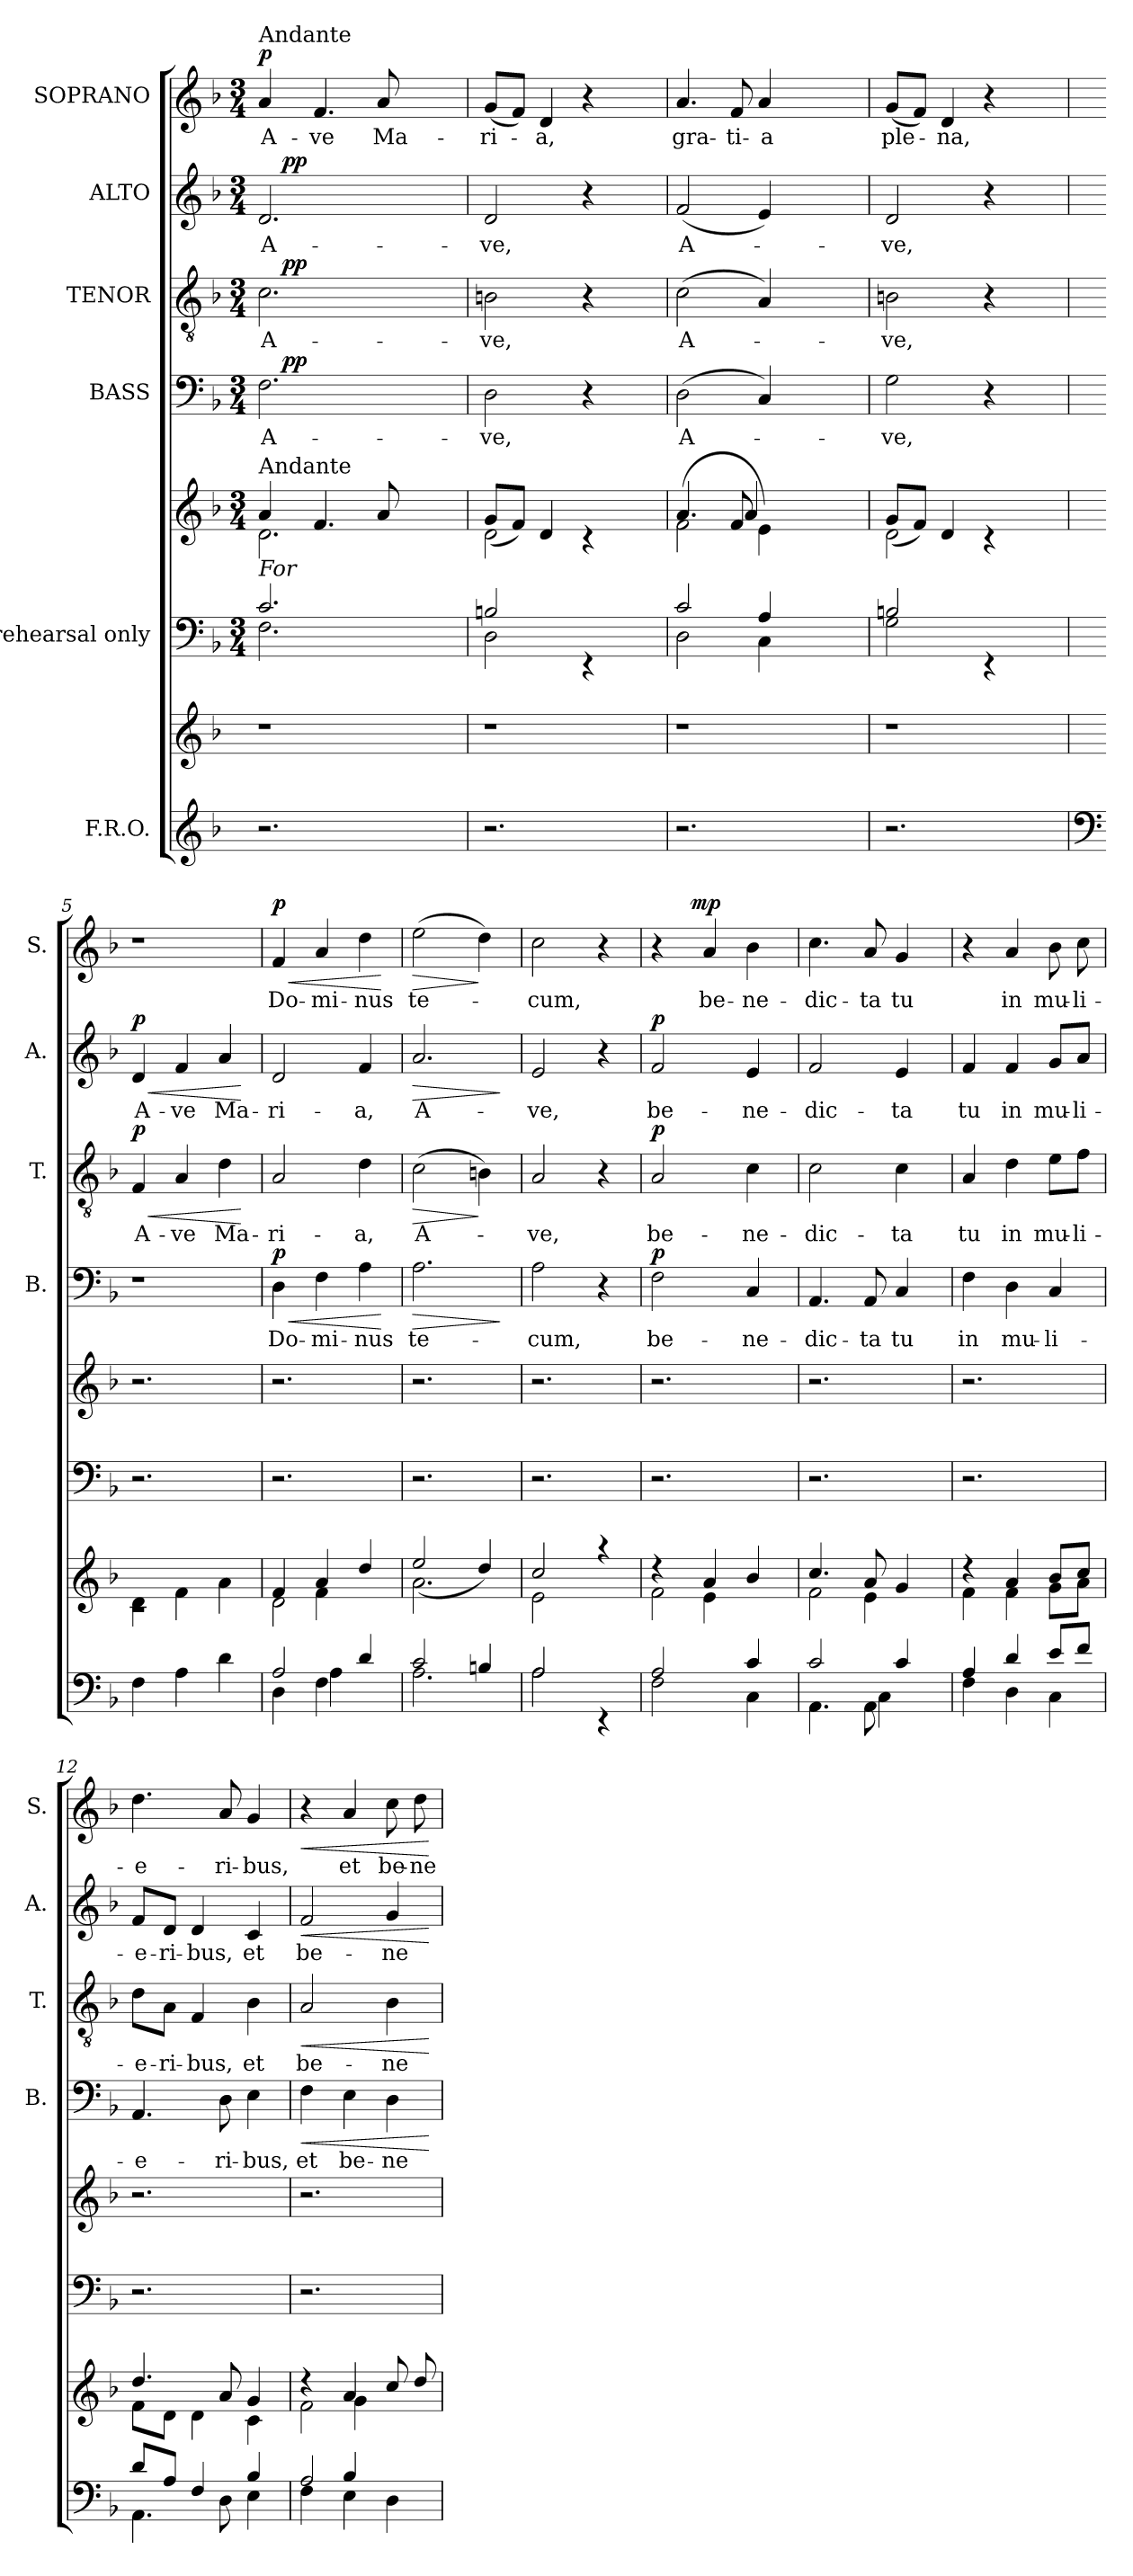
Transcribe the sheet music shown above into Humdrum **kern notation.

**kern	**kern	**kern	**kern	**kern	**text	**dynam	**kern	**text	**dynam	**kern	**text	**dynam	**kern	**text	**dynam
*part6	*part6	*part5	*part5	*part4	*part4	*part4	*part3	*part3	*part3	*part2	*part2	*part2	*part1	*part1	*part1
*staff8	*staff7	*staff6	*staff5	*staff4	*staff4	*staff4	*staff3	*staff3	*staff3	*staff2	*staff2	*staff2	*staff1	*staff1	*staff1
*I"F.R.O.	*	*I"rehearsal only	*	*I"BASS	*	*	*I"TENOR	*	*	*I"ALTO	*	*	*I"SOPRANO	*	*
*	*	*	*	*I'B.	*	*	*I'T.	*	*	*I'A.	*	*	*I'S.	*	*
*clefG2	*clefG2	*clefF4	*clefG2	*clefF4	*	*	*clefGv2	*	*	*clefG2	*	*	*clefG2	*	*
*k[b-]	*k[b-]	*k[b-]	*k[b-]	*k[b-]	*	*	*k[b-]	*	*	*k[b-]	*	*	*k[b-]	*	*
*F:	*F:	*F:	*F:	*F:	*	*	*F:	*	*	*F:	*	*	*F:	*	*
*	*	*M3/4	*M3/4	*M3/4	*	*	*M3/4	*	*	*M3/4	*	*	*M3/4	*	*
=1	=1	=1	=1	=1	=1	=1	=1	=1	=1	=1	=1	=1	=1	=1	=1
*	*	*^	*^	*	*	*	*	*	*	*	*	*	*	*	*
!	!	!	!	!	!	!	!	!	!	!	!	!	!	!	!LO:TX:a:t=Andante	!	!
!	!	!	!	!LO:TX:a:t=Andante	!	!	!	!	!	!	!	!	!	!	!	!	!
!	!	!	!	!LO:TX:b:i:t=For	!	!	!	!	!	!	!	!	!	!	!	!	!
!	!	!	!	!	!	!	!LO:LY:b	!	!	!LO:LY:b	!	!	!LO:LY:b	!	!	!LO:LY:b	!LO:DY:a
*	*	*	*	*	*	*^	*	*	*^	*	*	*^	*	*	*	*	*
2.r	1r	2.F\	2.c/	2.d\	4a/	2.F\	16.ryy	A-	.	2.c\	16.ryy	A-	.	2.d/	16.ryy	A-	.	4a/	A-	p
!	!	!	!	!	!	!	!	!	!LO:DY:a	!	!	!	!LO:DY:a	!	!	!	!LO:DY:a	!	!	!
.	.	.	.	.	.	.	2ryy	.	pp	.	2ryy	.	pp	.	2ryy	.	pp	.	.	.
!	!	!	!	!	!	!	!	!	!	!	!	!	!	!	!	!	!	!	!LO:LY:b	!
.	.	.	.	.	4.f/	.	.	.	.	.	.	.	.	.	.	.	.	4.f/	-ve	.
.	.	.	.	.	.	.	4ryy	.	.	.	4ryy	.	.	.	4ryy	.	.	.	.	.
!	!	!	!	!	!	!	!	!	!	!	!	!	!	!	!	!	!	!	!LO:LY:b	!
.	.	.	.	.	8a/	.	.	.	.	.	.	.	.	.	.	.	.	8a/	Ma-	.
4ryy	.	4ryy	4ryy	4ryy	4ryy	4ryy	.	.	.	4ryy	.	.	.	4ryy	.	.	.	4ryy	.	.
.	.	.	.	.	.	.	8ryy	.	.	.	8ryy	.	.	.	8ryy	.	.	.	.	.
.	.	.	.	.	.	.	32ryy	.	.	.	32ryy	.	.	.	32ryy	.	.	.	.	.
=2	=2	=2	=2	=2	=2	=2	=2	=2	=2	=2	=2	=2	=2	=2	=2	=2	=2	=2	=2	=2
!	!	!	!	!	!	!	!	!LO:LY:b	!	!	!	!LO:LY:b	!	!	!	!LO:LY:b	!	!	!LO:LY:b	!
*	*	*	*	*	*	*v	*v	*	*	*	*	*	*	*v	*v	*	*	*	*	*
*	*	*	*	*	*	*	*	*	*v	*v	*	*	*	*	*	*	*	*
2.r	1r	2D\	2Bn/	2d\	(>8g/L	2D\	-ve,	.	2Bn\	-ve,	.	2d/	-ve,	.	(<8g/L	-ri-	.
.	.	.	.	.	8f/J)	.	.	.	.	.	.	.	.	.	8f/J)	.	.
!	!	!	!	!	!	!	!	!	!	!	!	!	!	!	!	!LO:LY:b	!
.	.	.	.	.	4d/	.	.	.	.	.	.	.	.	.	4d/	-a,	.
.	.	4ryy	4rEE	4ryy	4rc	4r	.	.	4r	.	.	4r	.	.	4r	.	.
4ryy	.	4ryy	4ryy	4ryy	4ryy	4ryy	.	.	4ryy	.	.	4ryy	.	.	4ryy	.	.
=3	=3	=3	=3	=3	=3	=3	=3	=3	=3	=3	=3	=3	=3	=3	=3	=3	=3
*	*	*	*	*	*^	*	*	*	*	*	*	*	*	*	*	*	*
!	!	!	!	!	!	!	!	!LO:LY:b	!	!	!LO:LY:b	!	!	!LO:LY:b	!	!	!LO:LY:b	!
2.r	1r	2c/	2D\	(<2f\	4.a/	4.ryy	(>2D\	A-	.	(>2c\	A-	.	(<2f/	A-	.	4.a/	gra-	.
!	!	!	!	!	!	!	!	!	!	!	!	!	!	!	!	!	!LO:LY:b	!
.	.	.	.	.	8f/	4a/	.	.	.	.	.	.	.	.	.	8f/	-ti-	.
!	!	!	!	!	!	!	!	!	!	!	!	!	!	!	!	!	!LO:LY:b	!
.	.	4C\	4A/	4ryy	4e\)	.	4C/)	.	.	4A/)	.	.	4e/)	.	.	4a/	-a	.
.	.	.	.	.	.	4ryy	.	.	.	.	.	.	.	.	.	.	.	.
4ryy	.	4ryy	4ryy	4ryy	4ryy	.	4ryy	.	.	4ryy	.	.	4ryy	.	.	4ryy	.	.
.	.	.	.	.	.	8ryy	.	.	.	.	.	.	.	.	.	.	.	.
=4	=4	=4	=4	=4	=4	=4	=4	=4	=4	=4	=4	=4	=4	=4	=4	=4	=4	=4
!	!	!	!	!	!	!	!	!LO:LY:b	!	!	!LO:LY:b	!	!	!LO:LY:b	!	!	!LO:LY:b	!
*	*	*	*	*	*v	*v	*	*	*	*	*	*	*	*	*	*	*	*
2.r	1r	2G\	2Bn/	2d\	(>8g/L	2G\	-ve,	.	2Bn\	-ve,	.	2d/	-ve,	.	(<8g/L	ple-	.
.	.	.	.	.	8f/J)	.	.	.	.	.	.	.	.	.	8f/J)	.	.
!	!	!	!	!	!	!	!	!	!	!	!	!	!	!	!	!LO:LY:b	!
.	.	.	.	.	4d/	.	.	.	.	.	.	.	.	.	4d/	-na,	.
.	.	4ryy	4rEE	4ryy	4rc	4r	.	.	4r	.	.	4r	.	.	4r	.	.
4ryy	.	4ryy	4ryy	4ryy	4ryy	4ryy	.	.	4ryy	.	.	4ryy	.	.	4ryy	.	.
*	*	*v	*v	*	*	*	*	*	*	*	*	*	*	*	*	*	*
*	*	*	*v	*v	*	*	*	*	*	*	*	*	*	*	*	*
!!LO:PB:g=z
=5	=5	=5	=5	=5	=5	=5	=5	=5	=5	=5	=5	=5	=5	=5	=5
*clefF4	*	*	*	*	*	*	*	*	*	*	*	*	*	*	*
*	*^	*^	*^	*	*	*	*	*	*	*	*	*	*	*	*
!	!	!LO:N:vis=1	!	!	!	!	!LO:N:vis=1	!	!	!	!LO:LY:b	!LO:HP:b	!	!LO:LY:b	!LO:HP:b	!LO:N:vis=1	!	!
!	!	!	!	!	!	!	!	!	!	!	!	!LO:DY:n=1:a	!	!	!LO:DY:n=1:a	!	!	!
*	*	*	*v	*v	*	*	*	*	*	*	*	*	*	*	*	*	*	*
*	*	*	*	*v	*v	*	*	*	*	*	*	*	*	*	*	*	*
4F\	4d\	2.rc	2.r	2.r	2.r	.	.	4F/	A-	< p	4d/	A-	< p	2.r	.	.
!	!	!	!	!	!	!	!	!	!LO:LY:b	!	!	!LO:LY:b	!	!	!	!
4A\	4f\	.	.	.	.	.	.	4A/	-ve	.	4f/	-ve	.	.	.	.
!	!	!	!	!	!	!	!	!	!LO:LY:b	!	!	!LO:LY:b	!	!	!	!
4d\	4a\	.	.	.	.	.	.	4d\	Ma-	.	4a/	Ma-	.	.	.	.
*	*v	*v	*	*	*	*	*	*	*	*	*	*	*	*	*	*
.	.	.	.	.	.	.	.	.	[	.	.	[	.	.	.
=6	=6	=6	=6	=6	=6	=6	=6	=6	=6	=6	=6	=6	=6	=6	=6
*^	*^	*	*	*	*	*	*	*	*	*	*	*	*	*	*
*	*^	*	*^	*	*	*	*	*	*	*	*	*	*	*	*	*	*
!	!	!	!	!	!	!	!	!	!LO:LY:b	!LO:HP:b	!	!LO:LY:b	!	!	!LO:LY:b	!	!	!LO:LY:b	!LO:HP:b
!	!	!	!	!	!	!	!	!	!	!LO:DY:n=1:a	!	!	!	!	!	!	!	!	!LO:DY:n=1:a
2A/	4D\	4ryy	2d\	4f/	4ryy	2.r	2.r	4D\	Do-	< p	2A/	-ri-	.	2d/	-ri-	.	4f/	Do-	< p
!	!	!	!	!	!	!	!	!	!LO:LY:b	!	!	!	!	!	!	!	!	!LO:LY:b	!
.	4F\	4A\	.	4a/	4f\	.	.	4F\	-mi-	.	.	.	.	.	.	.	4a/	-mi-	.
!	!	!	!	!	!	!	!	!	!LO:LY:b	!	!	!LO:LY:b	!	!	!LO:LY:b	!	!	!LO:LY:b	!
4ryy	4d/	4ryy	4ryy	4dd/	4ryy	.	.	4A\	-nus	.	4d\	-a,	.	4f/	-a,	.	4dd\	-nus	.
*v	*v	*v	*	*	*	*	*	*	*	*	*	*	*	*	*	*	*	*	*
*	*v	*v	*v	*	*	*	*	*	*	*	*	*	*	*	*	*	*
.	.	.	.	.	.	[	.	.	.	.	.	.	.	.	[
=7	=7	=7	=7	=7	=7	=7	=7	=7	=7	=7	=7	=7	=7	=7	=7
*^	*^	*	*	*	*	*	*	*	*	*	*	*	*	*	*
!	!	!	!	!	!	!	!LO:LY:b	!LO:HP:b	!	!LO:LY:b	!LO:HP:b	!	!LO:LY:b	!LO:HP:b	!	!LO:LY:b	!LO:HP:b
2.A\	2c/	2.a\	(2ee/	2.r	2.r	2.A\	te-	>	(>2c\	A-	>	2.a/	A-	>	(>2ee\	te-	>
.	4Bn/	.	4dd/)	.	.	.	.	.	4Bn\)	.	]	.	.	.	4dd\)	.	]
*v	*v	*	*	*	*	*	*	*	*	*	*	*	*	*	*	*	*
*	*v	*v	*	*	*	*	*	*	*	*	*	*	*	*	*	*
.	.	.	.	.	.	]	.	.	.	.	.	]	.	.	.
=8	=8	=8	=8	=8	=8	=8	=8	=8	=8	=8	=8	=8	=8	=8	=8
*^	*^	*	*	*	*	*	*	*	*	*	*	*	*	*	*
!	!	!	!	!	!	!	!LO:LY:b	!	!	!LO:LY:b	!	!	!LO:LY:b	!	!	!LO:LY:b	!
2A/	2A\	2e\	2cc/	2.r	2.r	2A\	-cum,	.	2A/	-ve,	.	2e/	-ve,	.	2cc\	-cum,	.
4ryy	4rEE	4raa	4ryy	.	.	4r	.	.	4r	.	.	4r	.	.	4r	.	.
!!LO:LB:g=z
=9	=9	=9	=9	=9	=9	=9	=9	=9	=9	=9	=9	=9	=9	=9	=9	=9	=9
*	*	*	*^	*	*	*	*	*	*	*	*	*	*	*	*	*	*
!	!	!	!	!	!	!	!	!LO:LY:b	!LO:DY:a	!	!LO:LY:b	!LO:DY:a	!	!LO:LY:b	!LO:DY:a	!	!	!
*	*	*	*	*	*	*	*	*	*	*	*	*	*	*	*	*^	*	*
2A/	2F\	2f\	4rdd	4ryy	2.r	2.r	2F\	be-	p	2A/	be-	p	2f/	be-	p	4r	8..ryy	.	.
!	!	!	!	!	!	!	!	!	!	!	!	!	!	!	!	!	!	!	!LO:DY:a
.	.	.	.	.	.	.	.	.	.	.	.	.	.	.	.	.	2ryy	.	mp
!	!	!	!	!	!	!	!	!	!	!	!	!	!	!	!	!	!	!LO:LY:b	!
.	.	.	4a/	4e\	.	.	.	.	.	.	.	.	.	.	.	4a/	.	be-	.
!	!	!	!	!	!	!	!	!LO:LY:b	!	!	!LO:LY:b	!	!	!LO:LY:b	!	!	!	!LO:LY:b	!
4C\	4c/	4ryy	4b-/	4ryy	.	.	4C/	-ne-	.	4c\	-ne-	.	4e/	-ne-	.	4b-\	.	-ne-	.
.	.	.	.	.	.	.	.	.	.	.	.	.	.	.	.	.	32ryy	.	.
=10	=10	=10	=10	=10	=10	=10	=10	=10	=10	=10	=10	=10	=10	=10	=10	=10	=10	=10	=10
*	*^	*	*	*	*	*	*	*	*	*	*	*	*	*	*	*	*	*	*
!	!	!	!	!	!	!	!	!	!LO:LY:b	!	!	!LO:LY:b	!	!	!LO:LY:b	!	!	!	!LO:LY:b	!
*	*	*	*	*	*	*	*	*	*	*	*	*	*	*	*	*	*v	*v	*	*
2c/	4.AA\	4.ryy	2f\	4.cc/	4.ryy	2.r	2.r	4.AA/	-dic-	.	2c\	-dic-	.	2f/	-dic-	.	4.cc\	-dic-	.
!	!	!	!	!	!	!	!	!	!LO:LY:b	!	!	!	!	!	!	!	!	!LO:LY:b	!
.	8AA\	4C\	.	8a/	4e\	.	.	8AA/	-ta	.	.	.	.	.	.	.	8a/	-ta	.
!	!	!	!	!	!	!	!	!	!LO:LY:b	!	!	!LO:LY:b	!	!	!LO:LY:b	!	!	!LO:LY:b	!
4ryy	4c/	.	4ryy	4g/	.	.	.	4C/	tu	.	4c\	-ta	.	4e/	-ta	.	4g/	tu	.
.	.	8ryy	.	.	8ryy	.	.	.	.	.	.	.	.	.	.	.	.	.	.
=11	=11	=11	=11	=11	=11	=11	=11	=11	=11	=11	=11	=11	=11	=11	=11	=11	=11	=11	=11
!	!	!	!	!	!	!	!	!	!LO:LY:b	!	!	!LO:LY:b	!	!	!LO:LY:b	!	!	!	!
*	*v	*v	*	*	*	*	*	*	*	*	*	*	*	*	*	*	*	*	*
*	*	*	*v	*v	*	*	*	*	*	*	*	*	*	*	*	*	*	*
4A/	4F\	4rdd	4f\	2.r	2.r	4F\	in	.	4A/	tu	.	4f/	tu	.	4r	.	.
!	!	!	!	!	!	!	!LO:LY:b	!	!	!LO:LY:b	!	!	!LO:LY:b	!	!	!LO:LY:b	!
4d/	4D\	4a/	4f\	.	.	4D\	mu-	.	4d\	in	.	4f/	in	.	4a/	in	.
!	!	!	!	!	!	!	!LO:LY:b	!	!	!LO:LY:b	!	!	!LO:LY:b	!	!	!LO:LY:b	!
8e/L	4C\	8b-/L	8g\L	.	.	4C/	-li-	.	8e\L	mu-	.	8g/L	mu-	.	8b-\	mu-	.
!	!	!	!	!	!	!	!	!	!	!LO:LY:b	!	!	!LO:LY:b	!	!	!LO:LY:b	!
8f/J	.	8cc/J	8a\J	.	.	.	.	.	8f\J	-li-	.	8a/J	-li-	.	8cc\	-li-	.
=12	=12	=12	=12	=12	=12	=12	=12	=12	=12	=12	=12	=12	=12	=12	=12	=12	=12
!	!	!	!	!	!	!	!LO:LY:b	!	!	!LO:LY:b	!	!	!LO:LY:b	!	!	!LO:LY:b	!
4.AA\	8d/L	4.dd/	8f\L	2.r	2.r	4.AA/	-e-	.	8d\L	-e-	.	8f/L	-e-	.	4.dd\	-e-	.
!	!	!	!	!	!	!	!	!	!	!LO:LY:b	!	!	!LO:LY:b	!	!	!	!
.	8A/J	.	8d\J	.	.	.	.	.	8A\J	-ri-	.	8d/J	-ri-	.	.	.	.
!	!	!	!	!	!	!	!	!	!	!LO:LY:b	!	!	!LO:LY:b	!	!	!	!
.	4F/	.	4d\	.	.	.	.	.	4F/	-bus,	.	4d/	-bus,	.	.	.	.
!	!	!	!	!	!	!	!LO:LY:b	!	!	!	!	!	!	!	!	!LO:LY:b	!
8D\	.	8a/	.	.	.	8D\	-ri-	.	.	.	.	.	.	.	8a/	-ri-	.
!	!	!	!	!	!	!	!LO:LY:b	!	!	!LO:LY:b	!	!	!LO:LY:b	!	!	!LO:LY:b	!
4B-/	4E\	4g/	4c\	.	.	4E\	-bus,	.	4B-\	et	.	4c/	et	.	4g/	-bus,	.
=13	=13	=13	=13	=13	=13	=13	=13	=13	=13	=13	=13	=13	=13	=13	=13	=13	=13
*	*^	*	*^	*	*	*	*	*	*	*	*	*	*	*	*	*	*
!	!	!	!	!	!	!	!	!	!LO:LY:b	!LO:HP:b	!	!LO:LY:b	!LO:HP:b	!	!LO:LY:b	!LO:HP:b	!	!	!LO:HP:b
2A/	4F\	4ryy	2f\	4rdd	4ryy	2.r	2.r	4F\	et	<	2A/	be-	<	2f/	be-	<	4r	.	<
!	!	!	!	!	!	!	!	!	!LO:LY:b	!	!	!	!	!	!	!	!	!LO:LY:b	!
.	4E\	4B-/	.	4a/	4g\	.	.	4E\	be-	.	.	.	.	.	.	.	4a/	et	.
!	!	!	!	!	!	!	!	!	!LO:LY:b	!	!	!LO:LY:b	!	!	!LO:LY:b	!	!	!LO:LY:b	!
4ryy	4D\	4ryy	4ryy	8cc/	8ryy	.	.	4D\	-ne-	.	4B-\	-ne-	.	4g/	-ne-	.	8cc\	be-	.
!	!	!	!	!	!	!	!	!	!	!	!	!	!	!	!	!	!	!LO:LY:b	!
.	.	.	.	8ryy	8dd/	.	.	.	.	.	.	.	.	.	.	.	8dd\	-ne-	.
*v	*v	*v	*	*	*	*	*	*	*	*	*	*	*	*	*	*	*	*	*
*	*v	*v	*v	*	*	*	*	*	*	*	*	*	*	*	*	*	*
.	.	.	.	.	.	[	.	.	[	.	.	[	.	.	[
=	=	=	=	=	=	=	=	=	=	=	=	=	=	=	=
*-	*-	*-	*-	*-	*-	*-	*-	*-	*-	*-	*-	*-	*-	*-	*-
